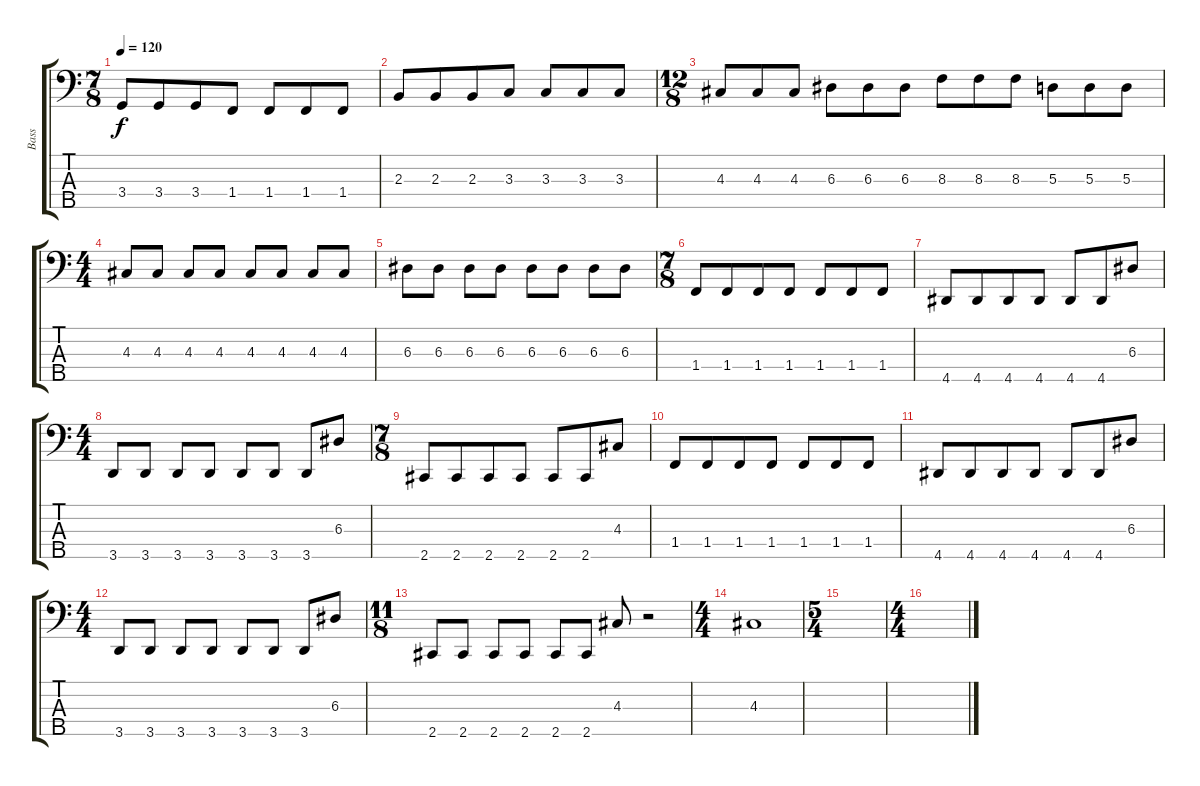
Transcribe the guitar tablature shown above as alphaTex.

\track ("Bass" "Bass") {instrument electricbasspick}
\staff {score tabs}
\tuning (G2 D2 A1 E1 B0) {hide}
\ts (7 8)
\tempo 120
\clef f4
\ks c
3.4.8{dy f} 3.4.8 3.4.8 1.4.8 1.4.8 1.4.8 1.4.8 |
2.3.8 2.3.8 2.3.8 3.3.8 3.3.8 3.3.8 3.3.8 |
\ts (12 8)
4.3.8 4.3.8 4.3.8 6.3.8 6.3.8 6.3.8 8.3.8 8.3.8 8.3.8 5.3.8 5.3.8 5.3.8 |
\ts (4 4)
4.3.8 4.3.8 4.3.8 4.3.8 4.3.8 4.3.8 4.3.8 4.3.8 |
6.3.8 6.3.8 6.3.8 6.3.8 6.3.8 6.3.8 6.3.8 6.3.8 |
\ts (7 8)
1.4.8 1.4.8 1.4.8 1.4.8 1.4.8 1.4.8 1.4.8 |
4.5.8 4.5.8 4.5.8 4.5.8 4.5.8 4.5.8 6.3.8 |
\ts (4 4)
3.5.8 3.5.8 3.5.8 3.5.8 3.5.8 3.5.8 3.5.8 6.3.8 |
\ts (7 8)
2.5.8 2.5.8 2.5.8 2.5.8 2.5.8 2.5.8 4.3.8 |
1.4.8 1.4.8 1.4.8 1.4.8 1.4.8 1.4.8 1.4.8 |
4.5.8 4.5.8 4.5.8 4.5.8 4.5.8 4.5.8 6.3.8 |
\ts (4 4)
3.5.8 3.5.8 3.5.8 3.5.8 3.5.8 3.5.8 3.5.8 6.3.8 |
\ts (11 8)
2.5.8 2.5.8 2.5.8 2.5.8 2.5.8 2.5.8 4.3.8 r.2 |
\ts (4 4)
4.3.1 |
\ts (5 4)
|
\ts (4 4)
